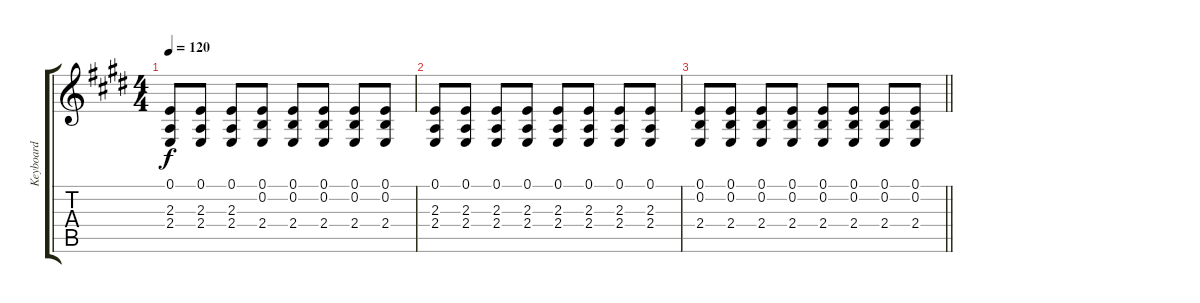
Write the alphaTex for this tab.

\track ("Keyboard" "Keyboard") {instrument lead2sawtooth}
\staff {score tabs}
\tuning (E4 B3 G3 D3 A2 E2) {hide}
\ts (4 4)
\tempo 120
\clef g2
\ks e
(0.1 2.3 2.4).8{dy f} (0.1 2.3 2.4).8 (0.1 2.3 2.4).8 (0.1 0.2 2.4).8 (0.1 0.2 2.4).8 (0.1 0.2 2.4).8 (0.1 0.2 2.4).8 (0.1 0.2 2.4).8 |
(0.1 2.3 2.4).8{volume 1} (0.1 2.3 2.4).8 (0.1 2.3 2.4).8 (0.1 2.3 2.4).8 (0.1 2.3 2.4).8 (0.1 2.3 2.4).8 (0.1 2.3 2.4).8 (0.1 2.3 2.4).8 |
\barLineRight lightlight
(0.1 0.2 2.4).8{volume 0} (0.1 0.2 2.4).8 (0.1 0.2 2.4).8 (0.1 0.2 2.4).8 (0.1 0.2 2.4).8 (0.1 0.2 2.4).8 (0.1 0.2 2.4).8 (0.1 0.2 2.4).8
